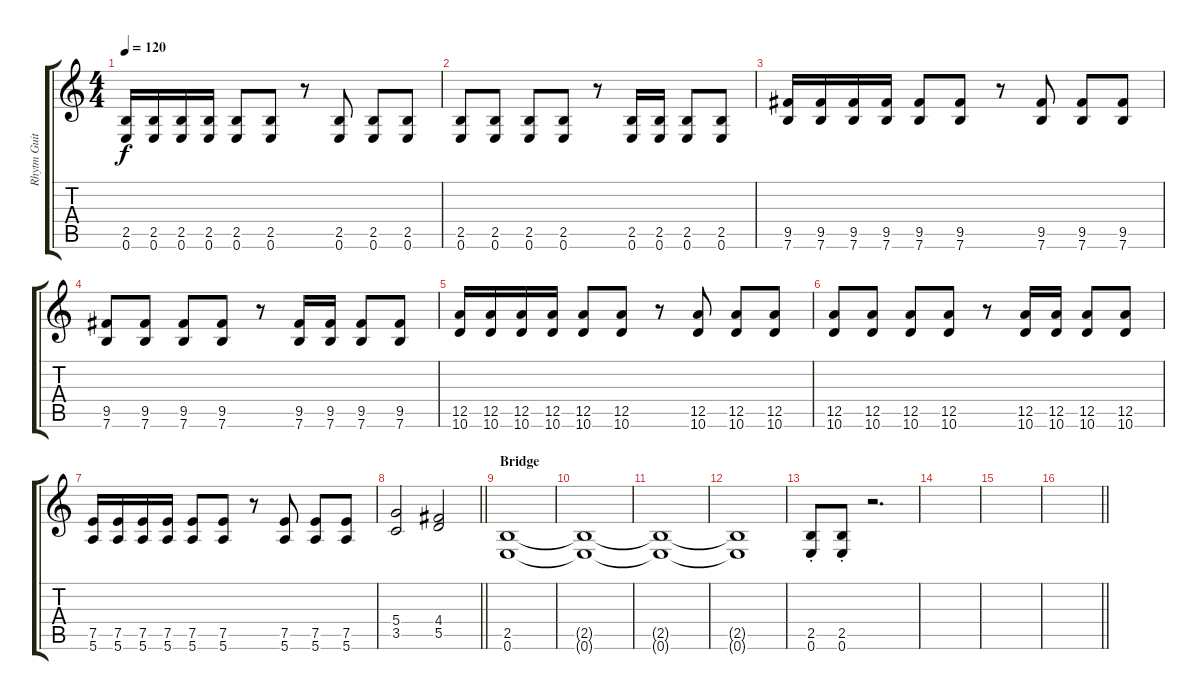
\track ("Rhytm Guitar" "Rhytm Guit") {instrument distortionguitar}
\staff {score tabs}
\tuning (E4 B3 G3 D3 A2 E2) {hide}
\ts (4 4)
\tempo 120
\clef g2
\ks c
(2.5 0.6).16{dy f} (2.5 0.6).16 (2.5 0.6).16 (2.5 0.6).16 (2.5 0.6).8 (2.5 0.6).8 r.8 (2.5 0.6).8 (2.5 0.6).8 (2.5 0.6).8 |
(2.5 0.6).8 (2.5 0.6).8 (2.5 0.6).8 (2.5 0.6).8 r.8 (2.5 0.6).16 (2.5 0.6).16 (2.5 0.6).8 (2.5 0.6).8 |
(9.5 7.6).16 (9.5 7.6).16 (9.5 7.6).16 (9.5 7.6).16 (9.5 7.6).8 (9.5 7.6).8 r.8 (9.5 7.6).8 (9.5 7.6).8 (9.5 7.6).8 |
(9.5 7.6).8 (9.5 7.6).8 (9.5 7.6).8 (9.5 7.6).8 r.8 (9.5 7.6).16 (9.5 7.6).16 (9.5 7.6).8 (9.5 7.6).8 |
(12.5 10.6).16 (12.5 10.6).16 (12.5 10.6).16 (12.5 10.6).16 (12.5 10.6).8 (12.5 10.6).8 r.8 (12.5 10.6).8 (12.5 10.6).8 (12.5 10.6).8 |
(12.5 10.6).8 (12.5 10.6).8 (12.5 10.6).8 (12.5 10.6).8 r.8 (12.5 10.6).16 (12.5 10.6).16 (12.5 10.6).8 (12.5 10.6).8 |
(7.5 5.6).16 (7.5 5.6).16 (7.5 5.6).16 (7.5 5.6).16 (7.5 5.6).8 (7.5 5.6).8 r.8 (7.5 5.6).8 (7.5 5.6).8 (7.5 5.6).8 |
\barLineRight lightlight
(5.4 3.5).2 (4.4 5.5).2 |
\section ("" "Bridge")
(2.5 0.6).1{volume 10 balance 3 instrument distortionguitar} |
(2.5{t} 0.6{t}).1 |
(2.5{t} 0.6{t}).1 |
(2.5{t} 0.6{t}).1 |
(2.5{st} 0.6{st}).8 (2.5{st} 0.6{st}).8 r.2{d} |
|
|
\barLineRight lightlight
